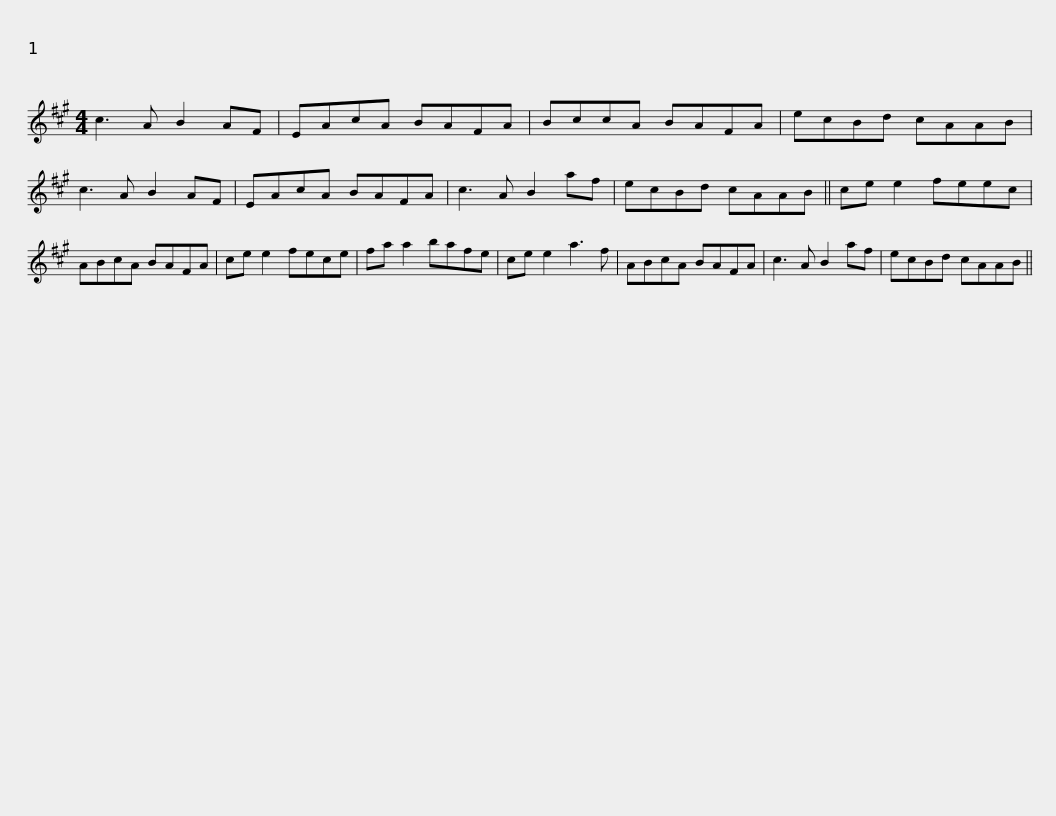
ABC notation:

X:1
L:1/8
M:4/4
I:linebreak $
K:A
V:1 treble
V:1
 c3 A B2 AF | EAcA BAFA | BccA BAFA | ecBd cAAB | c3 A B2 AF | %5
 EAcA BAFA |$ c3 A B2 af | ecBd cAAB || ce e2 feec | ABcA BAFA | %10
 ce e2 fece | fa a2 bafe |$ ce e2 a3 f | ABcA BAFA | c3 A B2 af | %15
 ecBd cAAB || %16
